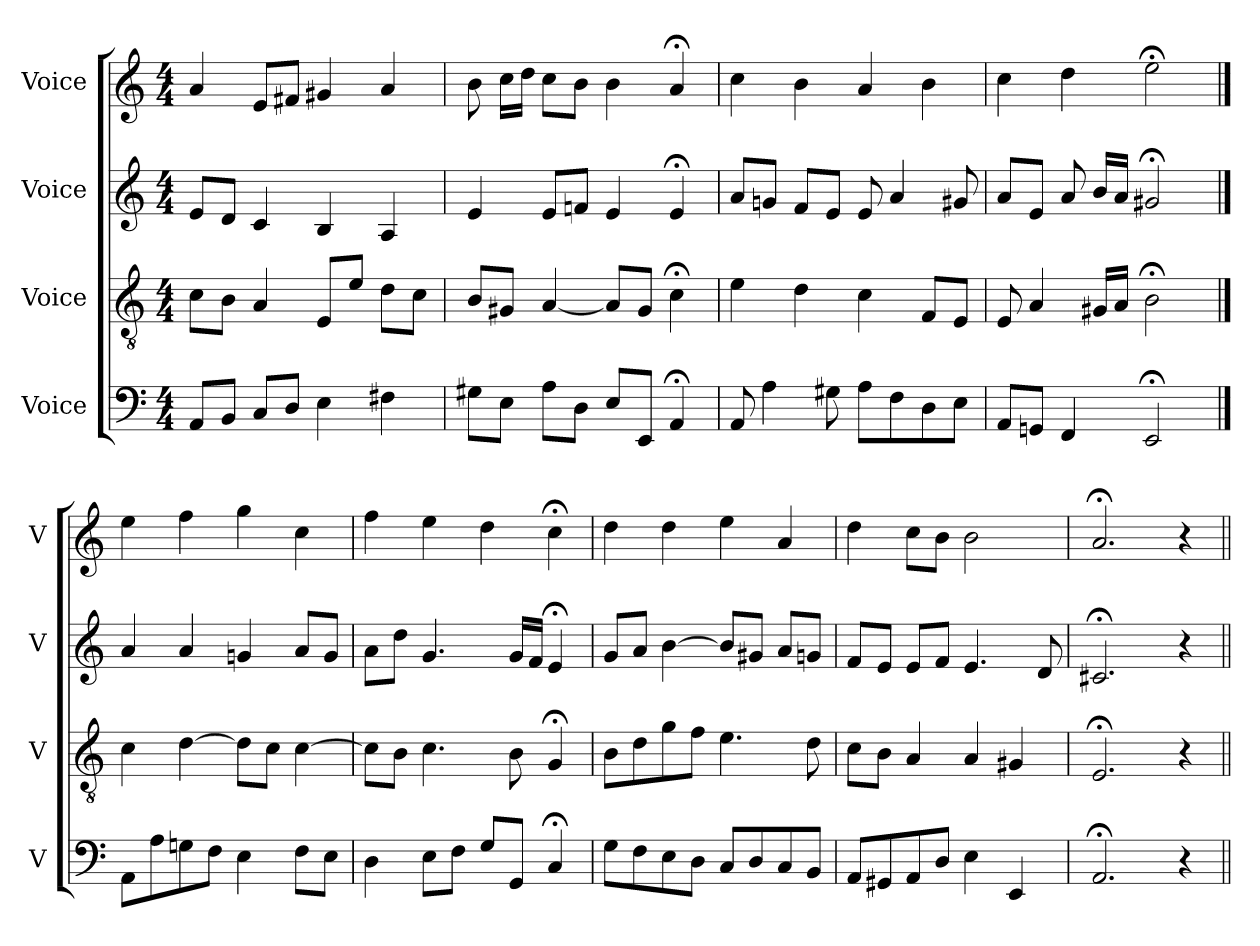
**kern	**kern	**kern	**kern
*part4	*part3	*part2	*part1
*staff4	*staff3	*staff2	*staff1
*I"Voice	*I"Voice	*I"Voice	*I"Voice
*I'V	*I'V	*I'V	*I'V
*clefF4	*clefGv2	*clefG2	*clefG2
*k[]	*k[]	*k[]	*k[]
*M4/4	*M4/4	*M4/4	*M4/4
*MM100	*MM100	*MM100	*MM100
=1	=1	=1	=1
8AA/L	8c\L	8e/L	4a/
8BB/J	8B\J	8d/J	.
8C/L	4A/	4c/	8e/L
8D/J	.	.	8f#X/J
4E\	8E/L	4B/	4g#X/
.	8e/J	.	.
4F#X\	8d\L	4A/	4a/
.	8c\J	.	.
=2	=2	=2	=2
8G#X\L	8B/L	4e/	8b\
8E\J	8G#X/J	.	16cc\LL
.	.	.	16dd\JJ
8A\L	[4A/	8e/L	8cc\L
8D\J	.	8fn/J	8b\J
8E/L	8A/L]	4e/	4b\
8EE/J	8G#/J	.	.
4AA;/	4c;\	4e;/	4a;/
=3	=3	=3	=3
8AA/	4e\	8a/L	4cc\
4A\	.	8gn/J	.
.	4d\	8f/L	4b\
8G#X\	.	8e/J	.
8A\L	4c\	8e/	4a/
8F\	.	4a/	.
8D\	8F/L	.	4b\
8E\J	8E/J	8g#X/	.
=4	=4	=4	=4
8AA/L	8E/	8a/L	4cc\
8GGn/J	4A/	8e/J	.
4FF/	.	8a/	4dd\
.	16G#X/LL	16b/LL	.
.	16A/JJ	16a/JJ	.
2EE;/	2B;\	2g#X;/	2ee;\
!!LO:LB:g=z
==5	==5	==5	==5
8AA\L	4c\	4a/	4ee\
8A\	.	.	.
8Gn\	[4d\	4a/	4ff\
8F\J	.	.	.
4E\	8d\L]	4gn/	4gg\
.	8c\J	.	.
8F\L	[4c\	8a/L	4cc\
8E\J	.	8g/J	.
=6	=6	=6	=6
4D\	8c\L]	8a\L	4ff\
.	8B\J	8dd\J	.
8E\L	4.c\	4.g/	4ee\
8F\J	.	.	.
8G/L	.	.	4dd\
8GG/J	8B\	16g/LL	.
.	.	16f/JJ	.
4C;/	4G;/	4e;/	4cc;\
=7	=7	=7	=7
8G\L	8B\L	8g/L	4dd\
8F\	8d\	8a/J	.
8E\	8g\	[4b\	4dd\
8D\J	8f\J	.	.
8C/L	4.e\	8b/L]	4ee\
8D/	.	8g#X/J	.
8C/	.	8a/L	4a/
8BB/J	8d\	8gn/J	.
=8	=8	=8	=8
8AA/L	8c\L	8f/L	4dd\
8GG#X/	8B\J	8e/J	.
8AA/	4A/	8e/L	8cc\L
8D/J	.	8f/J	8b\J
4E\	4A/	4.e/	2b\
4EE/	4G#X/	.	.
.	.	8d/	.
=9	=9	=9	=9
2.AA;/	2.E;/	2.c#X;/	2.a;/
4r	4r	4r	4r
=||	=||	=||	=||
*-	*-	*-	*-
